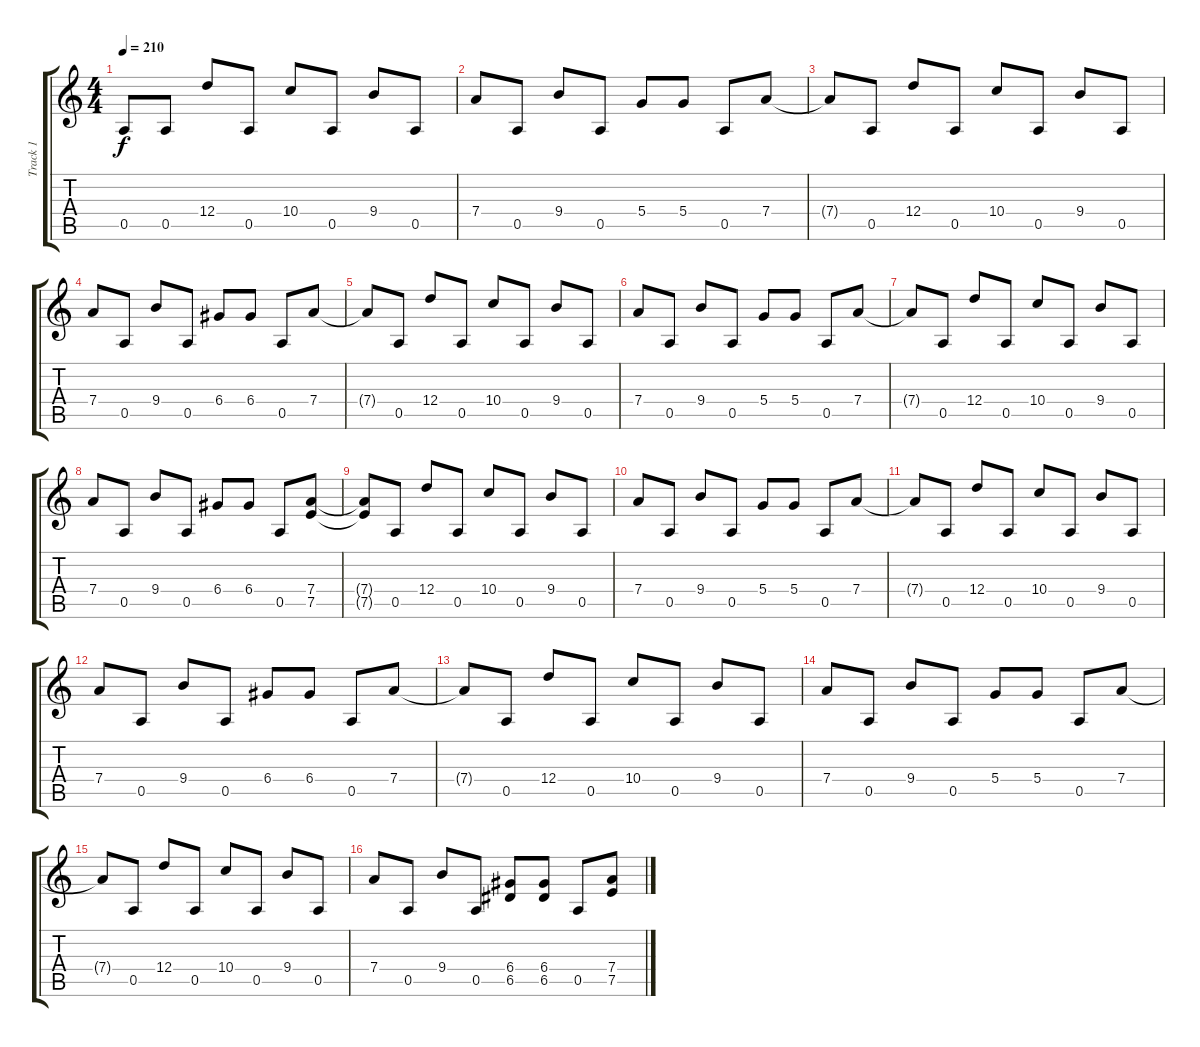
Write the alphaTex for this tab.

\track ("Track 1" "Track 1") {instrument overdrivenguitar}
\staff {score tabs}
\tuning (E4 B3 G3 D3 A2 E2) {hide}
\ts (4 4)
\tempo 210
\clef g2
\ks c
0.5.8{dy f instrument overdrivenguitar} 0.5.8 12.4.8 0.5.8 10.4.8 0.5.8 9.4.8 0.5.8 |
7.4.8 0.5.8 9.4.8 0.5.8 5.4.8 5.4.8 0.5.8 7.4.8 |
7.4{t}.8 0.5.8 12.4.8 0.5.8 10.4.8 0.5.8 9.4.8 0.5.8 |
7.4.8 0.5.8 9.4.8 0.5.8 6.4.8 6.4.8 0.5.8 7.4.8 |
7.4{t}.8 0.5.8 12.4.8 0.5.8 10.4.8 0.5.8 9.4.8 0.5.8 |
7.4.8 0.5.8 9.4.8 0.5.8 5.4.8 5.4.8 0.5.8 7.4.8 |
7.4{t}.8 0.5.8 12.4.8 0.5.8 10.4.8 0.5.8 9.4.8 0.5.8 |
7.4.8 0.5.8 9.4.8 0.5.8 6.4.8 6.4.8 0.5.8 (7.4 7.5).8 |
(7.4{t} 7.5{t}).8 0.5.8 12.4.8 0.5.8 10.4.8 0.5.8 9.4.8 0.5.8 |
7.4.8 0.5.8 9.4.8 0.5.8 5.4.8 5.4.8 0.5.8 7.4.8 |
7.4{t}.8 0.5.8 12.4.8 0.5.8 10.4.8 0.5.8 9.4.8 0.5.8 |
7.4.8 0.5.8 9.4.8 0.5.8 6.4.8 6.4.8 0.5.8 7.4.8 |
7.4{t}.8 0.5.8 12.4.8 0.5.8 10.4.8 0.5.8 9.4.8 0.5.8 |
7.4.8 0.5.8 9.4.8 0.5.8 5.4.8 5.4.8 0.5.8 7.4.8 |
7.4{t}.8 0.5.8 12.4.8 0.5.8 10.4.8 0.5.8 9.4.8 0.5.8 |
7.4.8 0.5.8 9.4.8 0.5.8 (6.4 6.5).8 (6.4 6.5).8 0.5.8 (7.4 7.5).8
